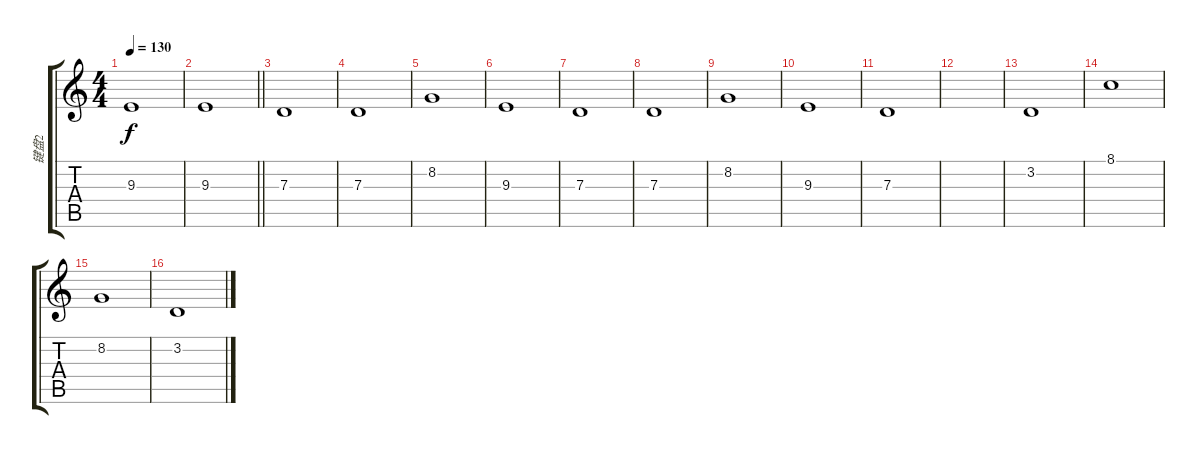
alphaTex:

\track ("键盘2" "键盘2") {instrument stringensemble2}
\staff {score tabs}
\tuning (E4 B3 G3 D3 A2 E2) {hide}
\ts (4 4)
\tempo 130
\clef g2
\ks c
9.3.1{dy f} |
\barLineRight lightlight
9.3.1 |
7.3.1 |
7.3.1 |
8.2.1 |
9.3.1 |
7.3.1 |
7.3.1 |
8.2.1 |
9.3.1 |
7.3.1 |
|
3.2.1 |
8.1.1 |
8.2.1 |
3.2.1
